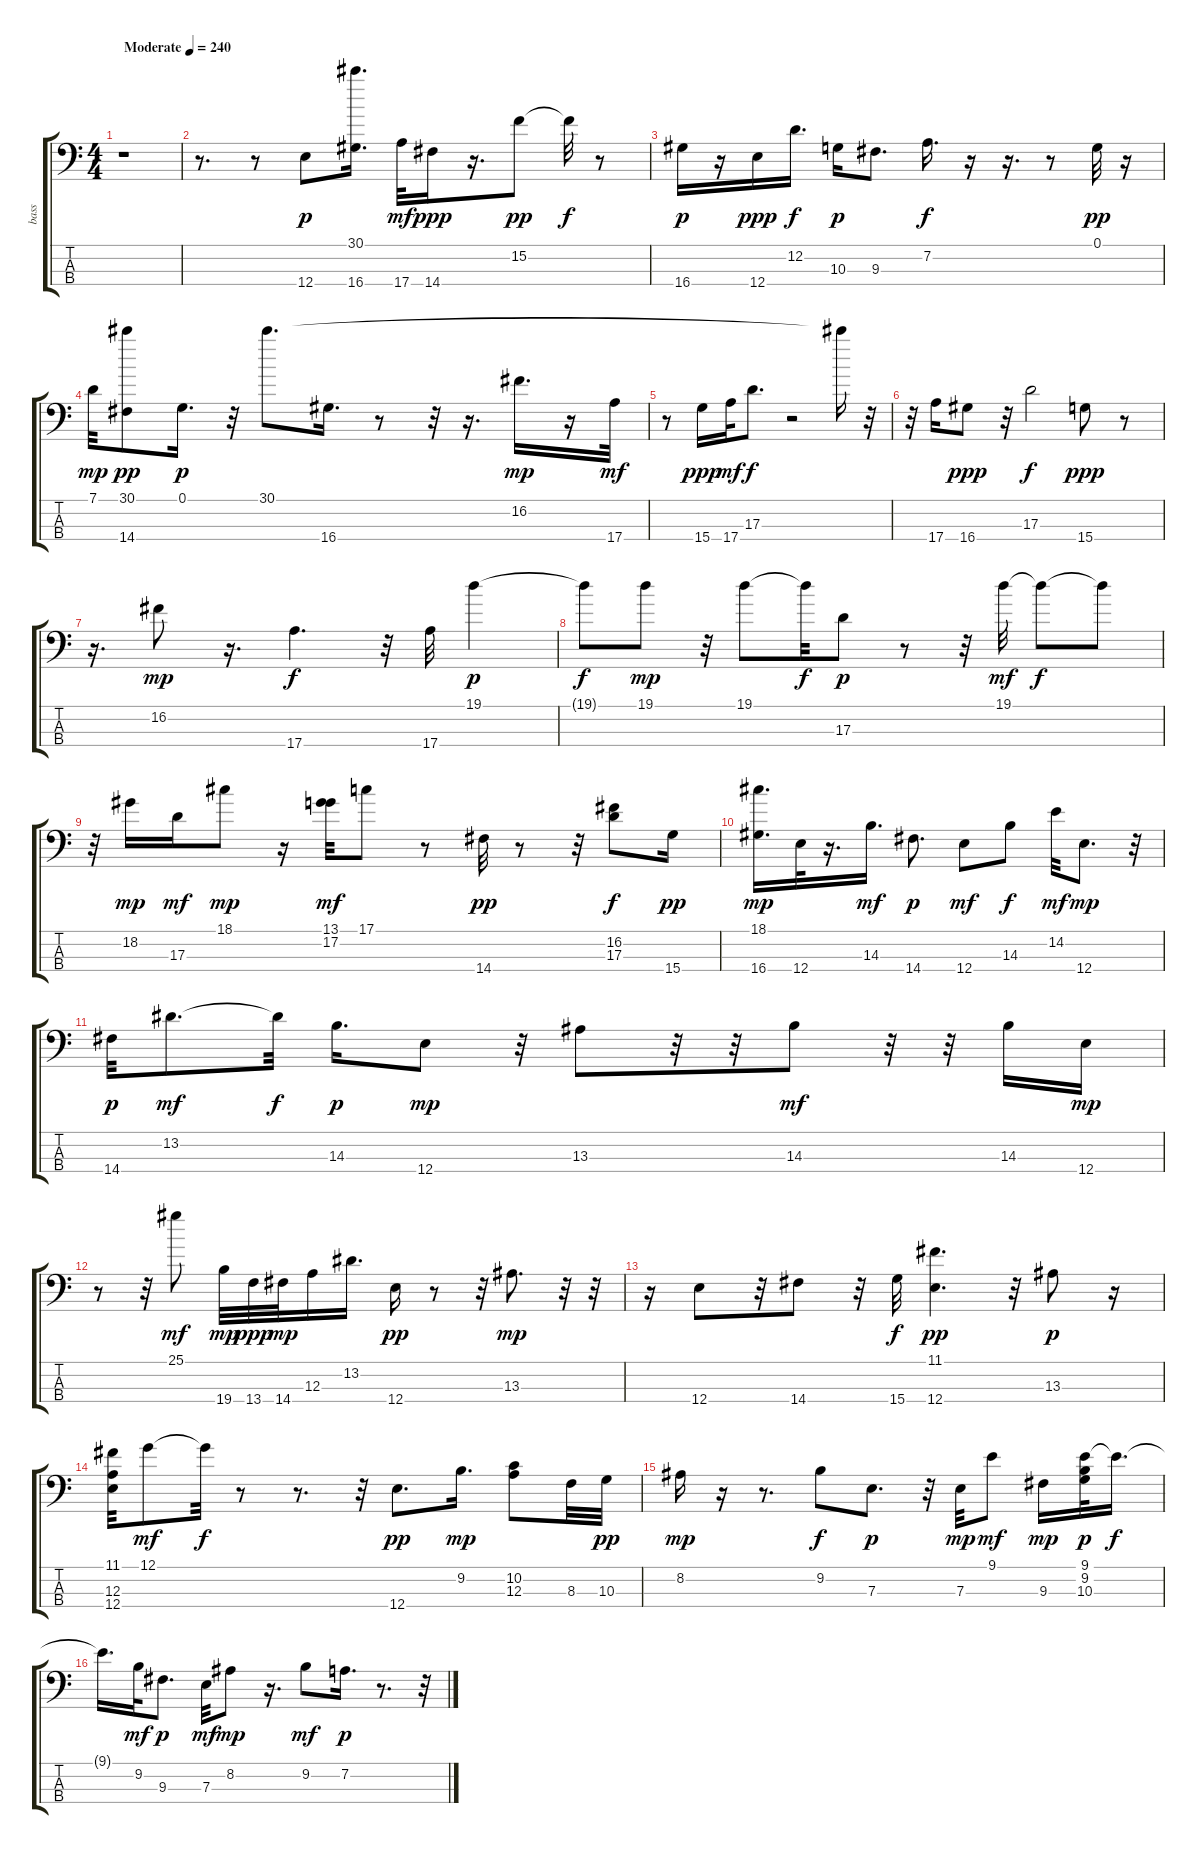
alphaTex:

\track ("bass" "bass") {instrument electricbassfinger}
\staff {score tabs}
\tuning (G2 D2 A1 E1) {hide}
\ts (4 4)
\tempo (240 "Moderate")
\clef f4
\ks c
r.1{dy p instrument electricbassfinger} |
r.8{d} r.8 12.4.8 (30.1 16.4).16{d} 17.4.32{dy mf} 14.4.16{dy ppp} r.16{d} 15.2.8{dy pp} 15.2{t}.32{dy f} r.8 |
16.4.16{dy p} r.16 12.4.16{dy ppp} 12.2.16{d dy f} 10.3.16{dy p} 9.3.8{d} 7.2.16{d dy f} r.16 r.16{d} r.8 0.1.32{dy pp} r.16 |
7.1.32{dy mp} (30.1 14.4).8{dy pp} 0.1.16{d dy p} r.32 30.1.8{d} 16.4.16{d} r.8 r.32 r.16{d} 16.2.16{d dy mp} r.16 17.4.32{dy mf} |
r.8 15.4.16{dy ppp} 17.4.32{dy mf} 17.3.8{d dy f} r.2 30.1{t}.16 r.32 |
r.32 17.4.16 16.4.8{dy ppp} r.32 17.3.2{dy f} 15.4.8{dy ppp} r.8 |
r.16{d} 16.2.8{dy mp} r.16{d} 17.4.4{d dy f} r.32 17.4.32 19.1.4{dy p} |
19.1{t}.8{dy f} 19.1.8{dy mp} r.32 19.1.8 19.1{t}.32{dy f} 17.3.8{dy p} r.8 r.32 19.1.32{dy mf} 19.1{t}.8{dy f} 19.1{t}.8 |
r.32 18.2.16{dy mp} 17.3.16{dy mf} 18.1.8{dy mp} r.16 (13.1 17.2).32{dy mf} 17.1.8 r.8 14.4.32{dy pp} r.8 r.32 (16.2 17.3).8{dy f} 15.4.16{dy pp} |
(18.1 16.4).16{d dy mp} 12.4.32 r.16{d} 14.3.16{d dy mf} 14.4.8{d dy p} 12.4.8{dy mf} 14.3.8{dy f} 14.2.32{dy mf} 12.4.8{d dy mp} r.32 |
14.4.32{dy p} 13.2.8{d dy mf} 13.2{t}.32{dy f} 14.3.16{d dy p} 12.4.8{dy mp} r.32 13.3.8 r.32 r.32 14.3.8{dy mf} r.32 r.32 14.3.16 12.4.16{dy mp} |
r.8 r.32 25.1.8{dy mf} 19.4.32{dy mp} 13.4.32{dy ppp} 14.4.32{dy mp} 12.3.16 13.2.16{d} 12.4.16{dy pp} r.8 r.32 13.3.8{d dy mp} r.32 r.32 |
r.16 12.4.8 r.32 14.4.8 r.32 15.4.32{dy f} (11.1 12.4).4{d dy pp} r.32 13.3.8{dy p} r.16 |
(11.1 12.3 12.4).32 12.1.8{dy mf} 12.1{t}.32{dy f} r.8 r.8{d} r.32 12.4.8{d dy pp} 9.2.16{d dy mp} (10.2 12.3).8 8.3.32 10.3.32{dy pp} |
8.2.16{dy mp} r.16 r.8{d} 9.2.8{dy f} 7.3.8{d dy p} r.32 7.3.32{dy mp} 9.1.8{dy mf} 9.3.16{dy mp} (9.1 9.2 10.3).32{dy p} 9.1{t}.16{d dy f} |
9.1{t}.16{d} 9.2.32{dy mf} 9.3.8{d dy p} 7.3.32{dy mf} 8.2.8{dy mp} r.16{d} 9.2.8{dy mf} 7.2.16{d dy p} r.8{d} r.32
